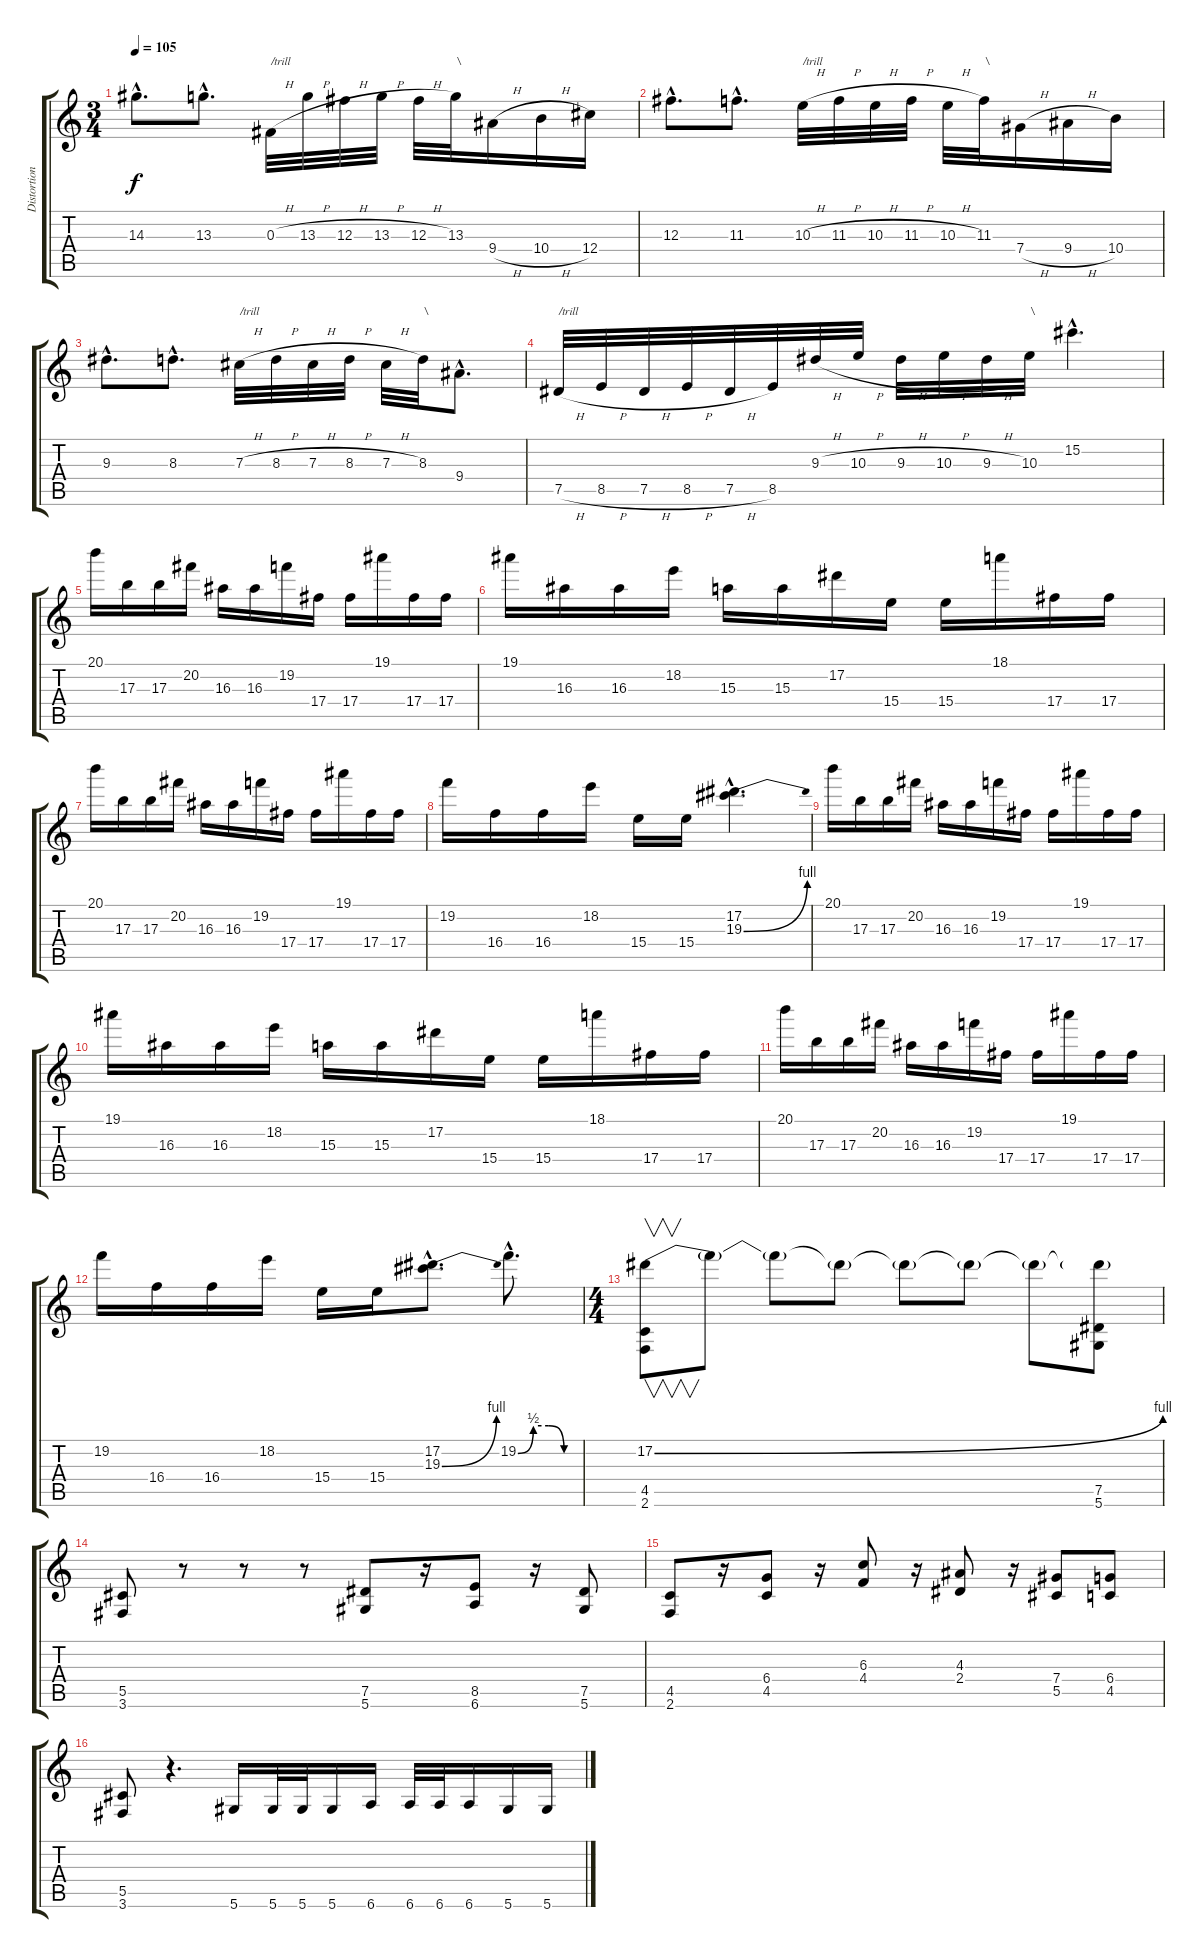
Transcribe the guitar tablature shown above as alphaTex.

\track ("Distortion guitar [Lead]" "Distortion") {instrument distortionguitar}
\staff {score tabs}
\tuning (Eb4 Bb3 Gb3 Db3 Ab2 Eb2) {hide}
\ts (3 4)
\tempo 105
\clef g2
\ks c
14.3{hac}.8{d dy f} 13.3{hac}.8{d} 0.3{h}.32{txt "/trill"} 13.3{h}.32 12.3{h}.32 13.3{h}.32 12.3{h}.32 13.3.32{txt "\\"} 9.4{h}.16 10.4{h}.16 12.4.16 |
12.3{hac}.8{d} 11.3{hac}.8{d} 10.3{h}.32{txt "/trill"} 11.3{h}.32 10.3{h}.32 11.3{h}.32 10.3{h}.32 11.3.32{txt "\\"} 7.4{h}.16 9.4{h}.16 10.4.16 |
9.3{hac}.8{d} 8.3{hac}.8{d} 7.3{h}.32{txt "/trill"} 8.3{h}.32 7.3{h}.32 8.3{h}.32 7.3{h}.32 8.3.32{txt "\\"} 9.4{hac}.8{d} |
7.5{h}.32{txt "/trill"} 8.5{h}.32 7.5{h}.32 8.5{h}.32 7.5{h}.32 8.5.32 9.3{h}.32 10.3{h}.32 9.3{h}.32 10.3{h}.32 9.3{h}.32 10.3.32{txt "\\"} 15.2{hac}.4{d} |
20.1.16 17.3.16 17.3.16 20.2.16 16.3.16 16.3.16 19.2.16 17.4.16 17.4.16 19.1.16 17.4.16 17.4.16 |
19.1.16 16.3.16 16.3.16 18.2.16 15.3.16 15.3.16 17.2.16 15.4.16 15.4.16 18.1.16 17.4.16 17.4.16 |
20.1.16 17.3.16 17.3.16 20.2.16 16.3.16 16.3.16 19.2.16 17.4.16 17.4.16 19.1.16 17.4.16 17.4.16 |
19.2.16 16.4.16 16.4.16 18.2.16 15.4.16 15.4.16 (17.2{hac} 19.3{be (bend 0 0 60 4) hac}).4{d} |
20.1.16 17.3.16 17.3.16 20.2.16 16.3.16 16.3.16 19.2.16 17.4.16 17.4.16 19.1.16 17.4.16 17.4.16 |
19.1.16 16.3.16 16.3.16 18.2.16 15.3.16 15.3.16 17.2.16 15.4.16 15.4.16 18.1.16 17.4.16 17.4.16 |
20.1.16 17.3.16 17.3.16 20.2.16 16.3.16 16.3.16 19.2.16 17.4.16 17.4.16 19.1.16 17.4.16 17.4.16 |
19.2.16 16.4.16 16.4.16 18.2.16 15.4.16 15.4.16 (17.2{hac} 19.3{be (bend 0 0 60 4) hac}).8{d} 19.2{be (custom 0 0 15 2 30 2 45 0 60 0) hac}.8{d} |
\ts (4 4)
(17.2{be (bend 0 0 60 4)} 4.5 2.6).8{v} 17.2{t}.8 17.2{t}.8 17.2{t}.8 17.2{t}.8 17.2{t}.8 17.2{t}.8 (17.2{t} 7.5 5.6).8 |
(5.5 3.6).8 r.8 r.8 r.8 (7.5 5.6).8 r.16 (8.5 6.6).8 r.16 (7.5 5.6).8 |
(4.5 2.6).8 r.16 (6.4 4.5).8 r.16 (6.3 4.4).8 r.16 (4.3 2.4).8 r.16 (7.4 5.5).8 (6.4 4.5).8 |
(5.5 3.6).8 r.4{d} 5.6.16 5.6.32 5.6.32 5.6.16 6.6.16 6.6.32 6.6.32 6.6.16 5.6.16 5.6.16
